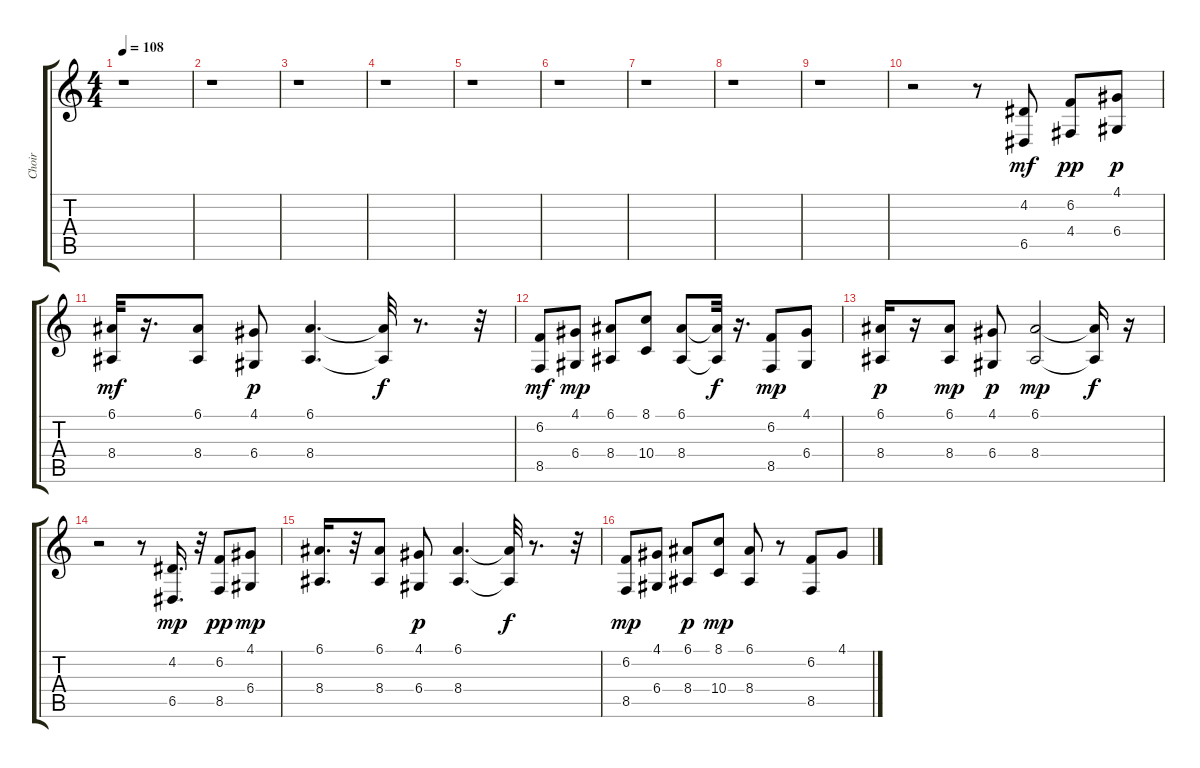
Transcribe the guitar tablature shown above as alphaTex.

\track ("Choir" "Choir") {instrument choiraahs}
\staff {score tabs}
\tuning (E4 B3 G3 D3 A2 E2) {hide}
\ts (4 4)
\tempo 108
\clef g2
\ks c
r.1{dy mf} |
r.1 |
r.1 |
r.1 |
r.1 |
r.1 |
r.1 |
r.1 |
r.1 |
r.2 r.8 (4.2 6.5).8 (6.2 4.4).8{dy pp} (4.1 6.4).8{dy p} |
(6.1 8.4).32{dy mf} r.16{d} (6.1 8.4).8 (4.1 6.4).8{dy p} (6.1 8.4).4{d} (6.1{t} 8.4{t}).32{dy f} r.8{d} r.32 |
(6.2 8.5).8{dy mf} (4.1 6.4).8{dy mp} (6.1 8.4).8 (8.1 10.4).8 (6.1 8.4).8 (6.1{t} 8.4{t}).32{dy f} r.16{d} (6.2 8.5).8{dy mp} (4.1 6.4).8 |
(6.1 8.4).16{dy p} r.16 (6.1 8.4).8{dy mp} (4.1 6.4).8{dy p} (6.1 8.4).2{dy mp} (6.1{t} 8.4{t}).16{dy f} r.16 |
r.2 r.8 (4.2 6.5).16{d dy mp} r.32 (6.2 8.5).8{dy pp} (4.1 6.4).8{dy mp} |
(6.1 8.4).16{d} r.32 (6.1 8.4).8 (4.1 6.4).8{dy p} (6.1 8.4).4{d} (6.1{t} 8.4{t}).32{dy f} r.8{d} r.32 |
(6.2 8.5).8{dy mp} (4.1 6.4).8 (6.1 8.4).8{dy p} (8.1 10.4).8{dy mp} (6.1 8.4).8 r.8 (6.2 8.5).8 4.1.8
